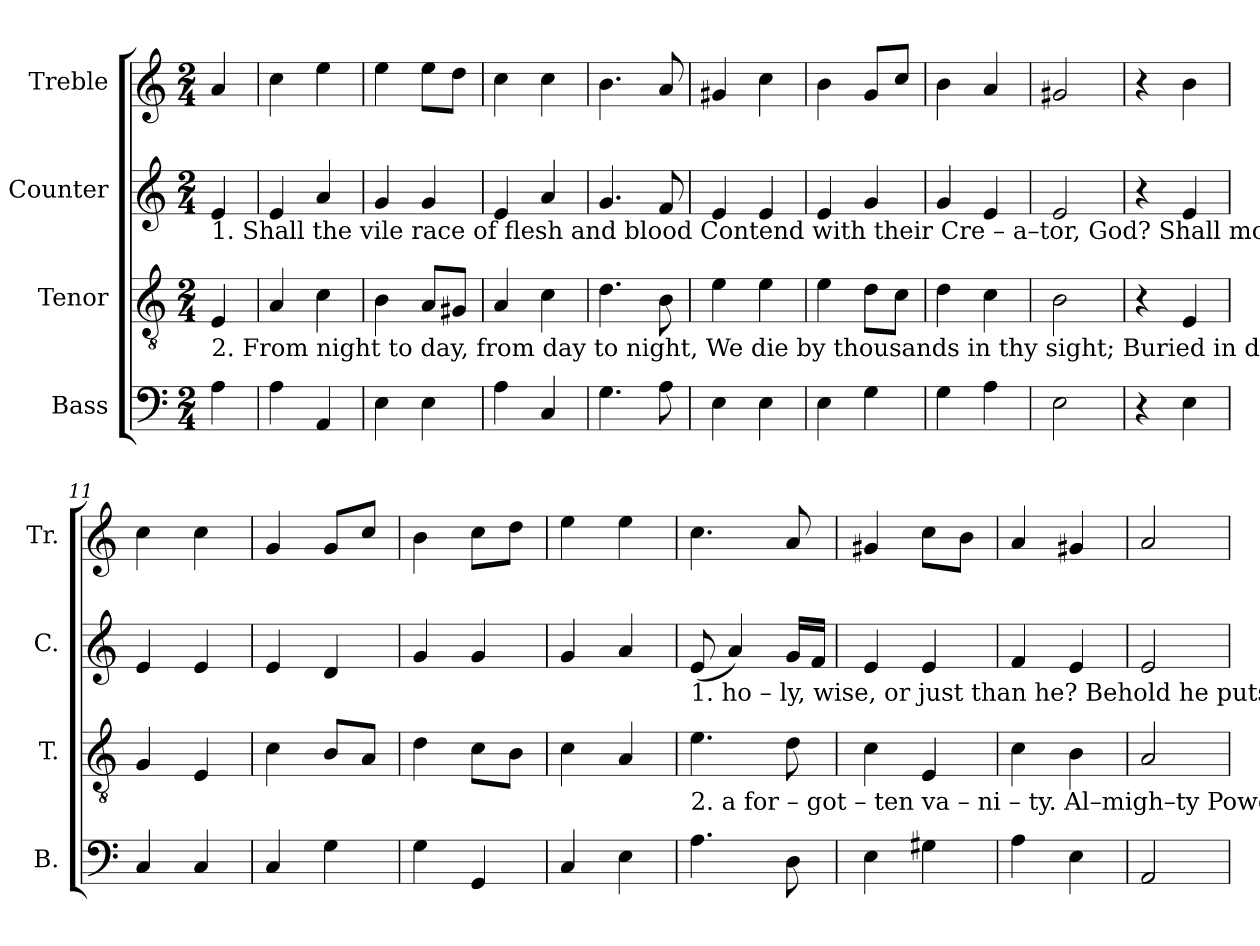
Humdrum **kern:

**kern	**kern	**kern	**kern
*part4	*part3	*part2	*part1
*staff4	*staff3	*staff2	*staff1
*I"Bass	*I"Tenor	*I"Counter	*I"Treble
*I'B.	*I'T.	*I'C.	*I'Tr.
*clefF4	*clefGv2	*clefG2	*clefG2
*k[]	*k[]	*k[]	*k[]
*M2/4	*M2/4	*M2/4	*M2/4
=1	=1	=1	=1
!	!	!LO:TX:b:t=1. Shall the vile race of flesh and blood     Contend  with their Cre – a–tor,   God?     Shall mortal worms presume to     be   More	!
!	!LO:TX:b:t=2. From night to day, from day to night,     We      die by  thousands in thy    sight;        Buried   in   dust whole nations   lie     Like	!	!
4A\	4E/	4e/	4a/
=2	=2	=2	=2
4A\	4A/	4e/	4cc\
4AA/	4c\	4a/	4ee\
=3	=3	=3	=3
4E\	4B\	4g/	4ee\
4E\	8A/L	4g/	8ee\L
.	8G#X/J	.	8dd\J
=4	=4	=4	=4
4A\	4A/	4e/	4cc\
4C/	4c\	4a/	4cc\
=5	=5	=5	=5
4.G\	4.d\	4.g/	4.b\
8A\	8B\	8f/	8a/
=6	=6	=6	=6
4E\	4e\	4e/	4g#X/
4E\	4e\	4e/	4cc\
=7	=7	=7	=7
4E\	4e\	4e/	4b\
4G\	8d\L	4g/	8g/L
.	8c\J	.	8cc/J
=8	=8	=8	=8
4G\	4d\	4g/	4b\
4A\	4c\	4e/	4a/
=9	=9	=9	=9
2E\	2B\	2e/	2g#X/
=10	=10	=10	=10
4r	4r	4r	4r
4E\	4E/	4e/	4b\
=11	=11	=11	=11
4C/	4G/	4e/	4cc\
4C/	4E/	4e/	4cc\
=12	=12	=12	=12
4C/	4c\	4e/	4g/
4G\	8B/L	4d/	8g/L
.	8A/J	.	8cc/J
=13	=13	=13	=13
4G\	4d\	4g/	4b\
4GG/	8c\L	4g/	8cc\L
.	8B\J	.	8dd\J
=14	=14	=14	=14
4C/	4c\	4g/	4ee\
4E\	4A/	4a/	4ee\
!!LO:LB:g=z
=15	=15	=15	=15
!	!	!LO:TX:b:t=1.  ho  –   ly,         wise,  or      just than   he?         Behold    he    puts his  trust in   none  Of    all   the     spirits  round his throne;    Their	!
!	!LO:TX:b:t=2.  a      for    –   got – ten     va – ni –   ty.            Al–migh–ty  Power, to thee we  bow;  How frail are   we, how  glorious  thou!       No	!	!
4.A\	4.e\	(8e/	4.cc\
.	.	4a/)	.
8D\	8d\	16g/LL	8a/
.	.	16f/JJ	.
=16	=16	=16	=16
4E\	4c\	4e/	4g#X/
4G#X\	4E/	4e/	8cc\L
.	.	.	8b\J
=17	=17	=17	=17
4A\	4c\	4f/	4a/
4E\	4B\	4e/	4g#X/
=18	=18	=18	=18
2AA/	2A/	2e/	2a/
=	=	=	=
*-	*-	*-	*-
